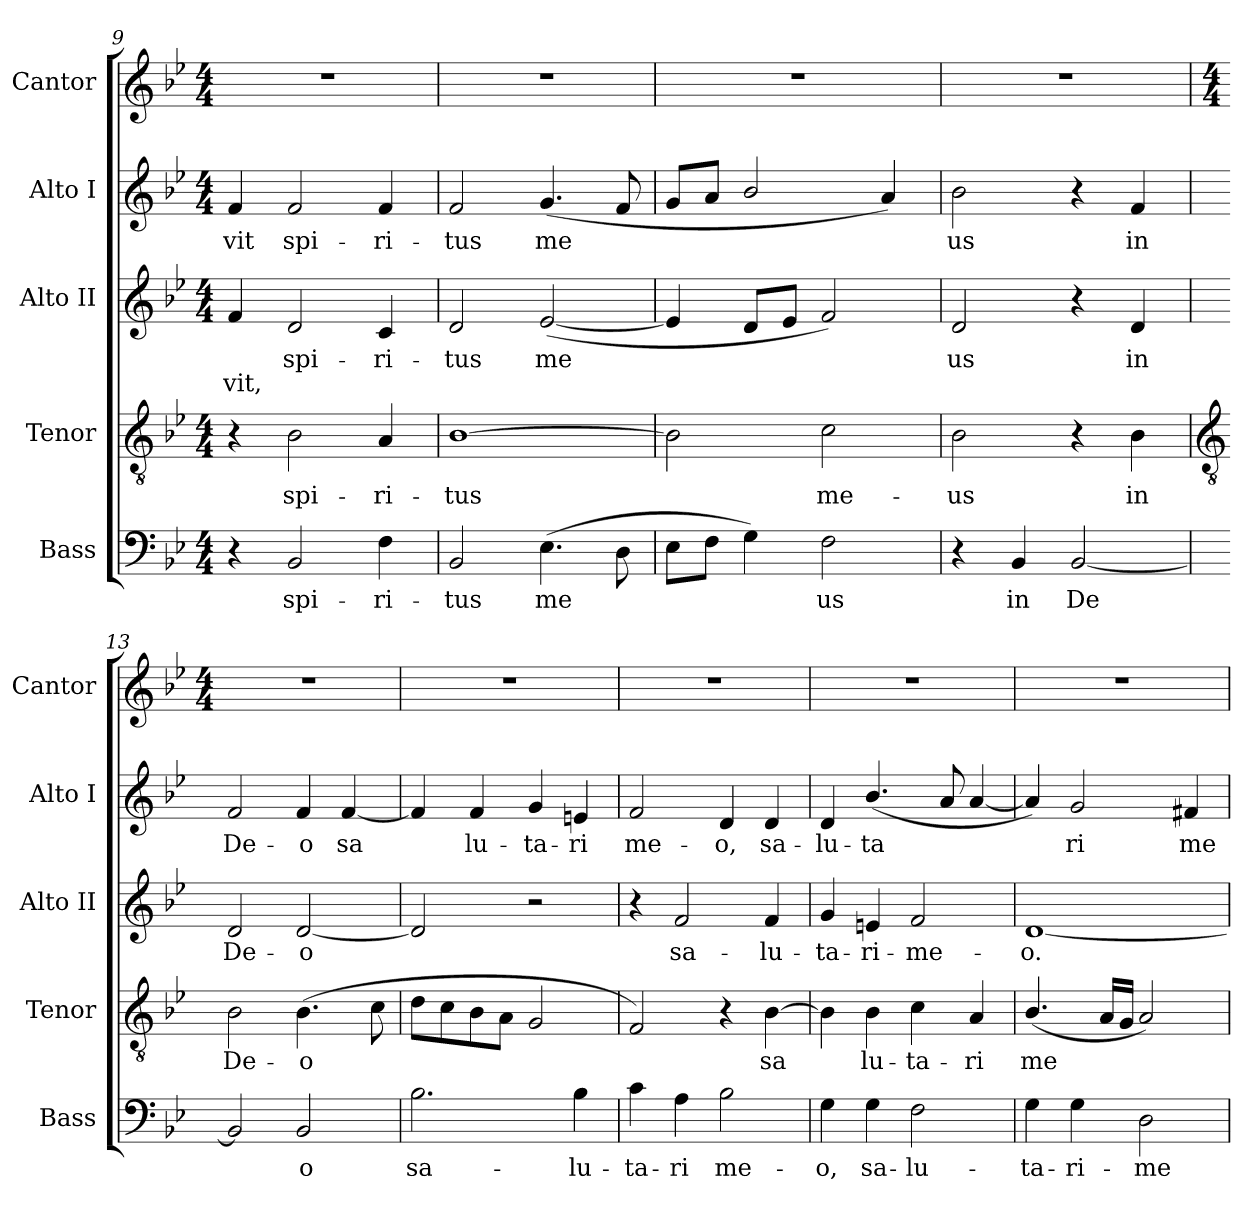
**kern	**text	**kern	**text	**kern	**text	**text	**kern	**text	**kern
*part5	*part5	*part4	*part4	*part3	*part3	*part3	*part2	*part2	*part1
*staff5	*staff5	*staff4	*staff4	*staff3	*staff3	*staff3	*staff2	*staff2	*staff1
*I"Bass	*	*I"Tenor	*	*I"Alto II	*	*	*I"Alto I	*	*I"Cantor
*I'Bass	*	*I'Tenor	*	*I'Alto II	*	*	*I'Alto I	*	*I'Cantor
*clefF4	*	*clefGv2	*	*clefG2	*	*	*clefG2	*	*clefG2
*k[b-e-]	*	*k[b-e-]	*	*k[b-e-]	*	*	*k[b-e-]	*	*k[b-e-]
*B-:	*	*B-:	*	*B-:	*	*	*B-:	*	*B-:
*M4/4	*	*M4/4	*	*M4/4	*	*	*M4/4	*	*M4/4
=9	=9	=9	=9	=9	=9	=9	=9	=9	=9
!	!	!	!	!	!	!LO:LY:b	!	!LO:LY:b	!
4r	.	4r	.	4f	.	vit,	4f	vit	1r
!	!LO:LY:b	!	!LO:LY:b	!	!LO:LY:b	!	!	!LO:LY:b	!
2BB-	spi-	2B-	spi-	2d	spi-	.	2f	spi-	.
!	!LO:LY:b	!	!LO:LY:b	!	!LO:LY:b	!	!	!LO:LY:b	!
4F	-ri-	4A	-ri-	4c	-ri-	.	4f	-ri-	.
=10	=10	=10	=10	=10	=10	=10	=10	=10	=10
!	!LO:LY:b	!	!LO:LY:b	!	!LO:LY:b	!	!	!LO:LY:b	!
2BB-	-tus	[1B-	-tus	2d	-tus	.	2f	-tus	1r
!	!LO:LY:b	!	!	!	!LO:LY:b	!	!	!LO:LY:b	!
(>4.E-	me	.	.	(<[2e-	me	.	(<4.g	me	.
8D	.	.	.	.	.	.	8f	.	.
=11	=11	=11	=11	=11	=11	=11	=11	=11	=11
8E-L	.	2B-]	.	4e-]	.	.	8gL	.	1r
8FJ	.	.	.	.	.	.	8aJ	.	.
4G)	.	.	.	8dL	.	.	2b-/	.	.
.	.	.	.	8e-J	.	.	.	.	.
!	!LO:LY:b	!	!LO:LY:b	!	!	!	!	!	!
2F	us	2c	me-	2f)	.	.	.	.	.
.	.	.	.	.	.	.	4a)	.	.
=12	=12	=12	=12	=12	=12	=12	=12	=12	=12
!	!	!	!LO:LY:b	!	!LO:LY:b	!	!	!LO:LY:b	!
4r	.	2B-	-us	2d	us	.	2b-	us	1r
!	!LO:LY:b	!	!	!	!	!	!	!	!
4BB-	in	.	.	.	.	.	.	.	.
!	!LO:LY:b	!	!	!	!	!	!	!	!
[2BB-	De	4r	.	4r	.	.	4r	.	.
!	!	!	!LO:LY:b	!	!LO:LY:b	!	!	!LO:LY:b	!
.	.	4B-	in	4d	in	.	4f	in	.
!!LO:LB:g=z
=13	=13	=13	=13	=13	=13	=13	=13	=13	=13
*	*	*clefGv2	*	*	*	*	*	*	*
*	*	*	*	*	*	*	*	*	*M4/4
!	!	!	!LO:LY:b	!	!LO:LY:b	!	!	!LO:LY:b	!
2BB-]	.	2B-	De-	2d	De-	.	2f	De-	1r
!	!LO:LY:b	!	!LO:LY:b	!	!LO:LY:b	!	!	!LO:LY:b	!
2BB-	o	(>4.B-	-o	[2d	-o	.	4f	-o	.
!	!	!	!	!	!	!	!	!LO:LY:b	!
.	.	.	.	.	.	.	[4f	sa	.
.	.	8c	.	.	.	.	.	.	.
=14	=14	=14	=14	=14	=14	=14	=14	=14	=14
!	!LO:LY:b	!	!	!	!	!	!	!	!
2.B-	sa-	8dL	.	2d]	.	.	4f]	.	1r
.	.	8c	.	.	.	.	.	.	.
!	!	!	!	!	!	!	!	!LO:LY:b	!
.	.	8B-	.	.	.	.	4f	lu-	.
.	.	8AJ	.	.	.	.	.	.	.
!	!	!	!	!	!	!	!	!LO:LY:b	!
.	.	2G	.	2r	.	.	4g	-ta-	.
!	!LO:LY:b	!	!	!	!	!	!	!LO:LY:b	!
4B-	-lu-	.	.	.	.	.	4e	-ri	.
=15	=15	=15	=15	=15	=15	=15	=15	=15	=15
!	!LO:LY:b	!	!	!	!	!	!	!LO:LY:b	!
4c	-ta-	2F)	.	4r	.	.	2f	me-	1r
!	!LO:LY:b	!	!	!	!LO:LY:b	!	!	!	!
4A	-ri	.	.	2f	sa-	.	.	.	.
!	!LO:LY:b	!	!	!	!	!	!	!LO:LY:b	!
2B-	me-	4r	.	.	.	.	4d	-o,	.
!	!	!	!LO:LY:b	!	!LO:LY:b	!	!	!LO:LY:b	!
.	.	[4B-	sa	4f	-lu-	.	4d	sa-	.
=16	=16	=16	=16	=16	=16	=16	=16	=16	=16
!	!LO:LY:b	!	!	!	!LO:LY:b	!	!	!LO:LY:b	!
4G	-o,	4B-]	.	4g	-ta-	.	4d	-lu-	1r
!	!LO:LY:b	!	!LO:LY:b	!	!LO:LY:b	!	!	!LO:LY:b	!
4G	sa-	4B-	lu-	4e	-ri-	.	(<4.b-/	-ta	.
!	!LO:LY:b	!	!LO:LY:b	!	!LO:LY:b	!	!	!	!
2F	-lu-	4c	-ta-	2f	-me-	.	.	.	.
.	.	.	.	.	.	.	8a	.	.
!	!	!	!LO:LY:b	!	!	!	!	!	!
.	.	4A	-ri	.	.	.	[4a	.	.
=17	=17	=17	=17	=17	=17	=17	=17	=17	=17
!	!LO:LY:b	!	!LO:LY:b	!	!LO:LY:b	!	!	!	!
4G	-ta-	(<4.B-/	me	[1d	-o.	.	4a])	.	1r
!	!LO:LY:b	!	!	!	!	!	!	!LO:LY:b	!
4G	-ri-	.	.	.	.	.	2g	ri	.
.	.	16ALL	.	.	.	.	.	.	.
.	.	16GJJ	.	.	.	.	.	.	.
!	!LO:LY:b	!	!	!	!	!	!	!	!
2D	-me-	2A)	.	.	.	.	.	.	.
!	!	!	!	!	!	!	!	!LO:LY:b	!
.	.	.	.	.	.	.	4f#X	me-	.
=	=	=	=	=	=	=	=	=	=
*-	*-	*-	*-	*-	*-	*-	*-	*-	*-
